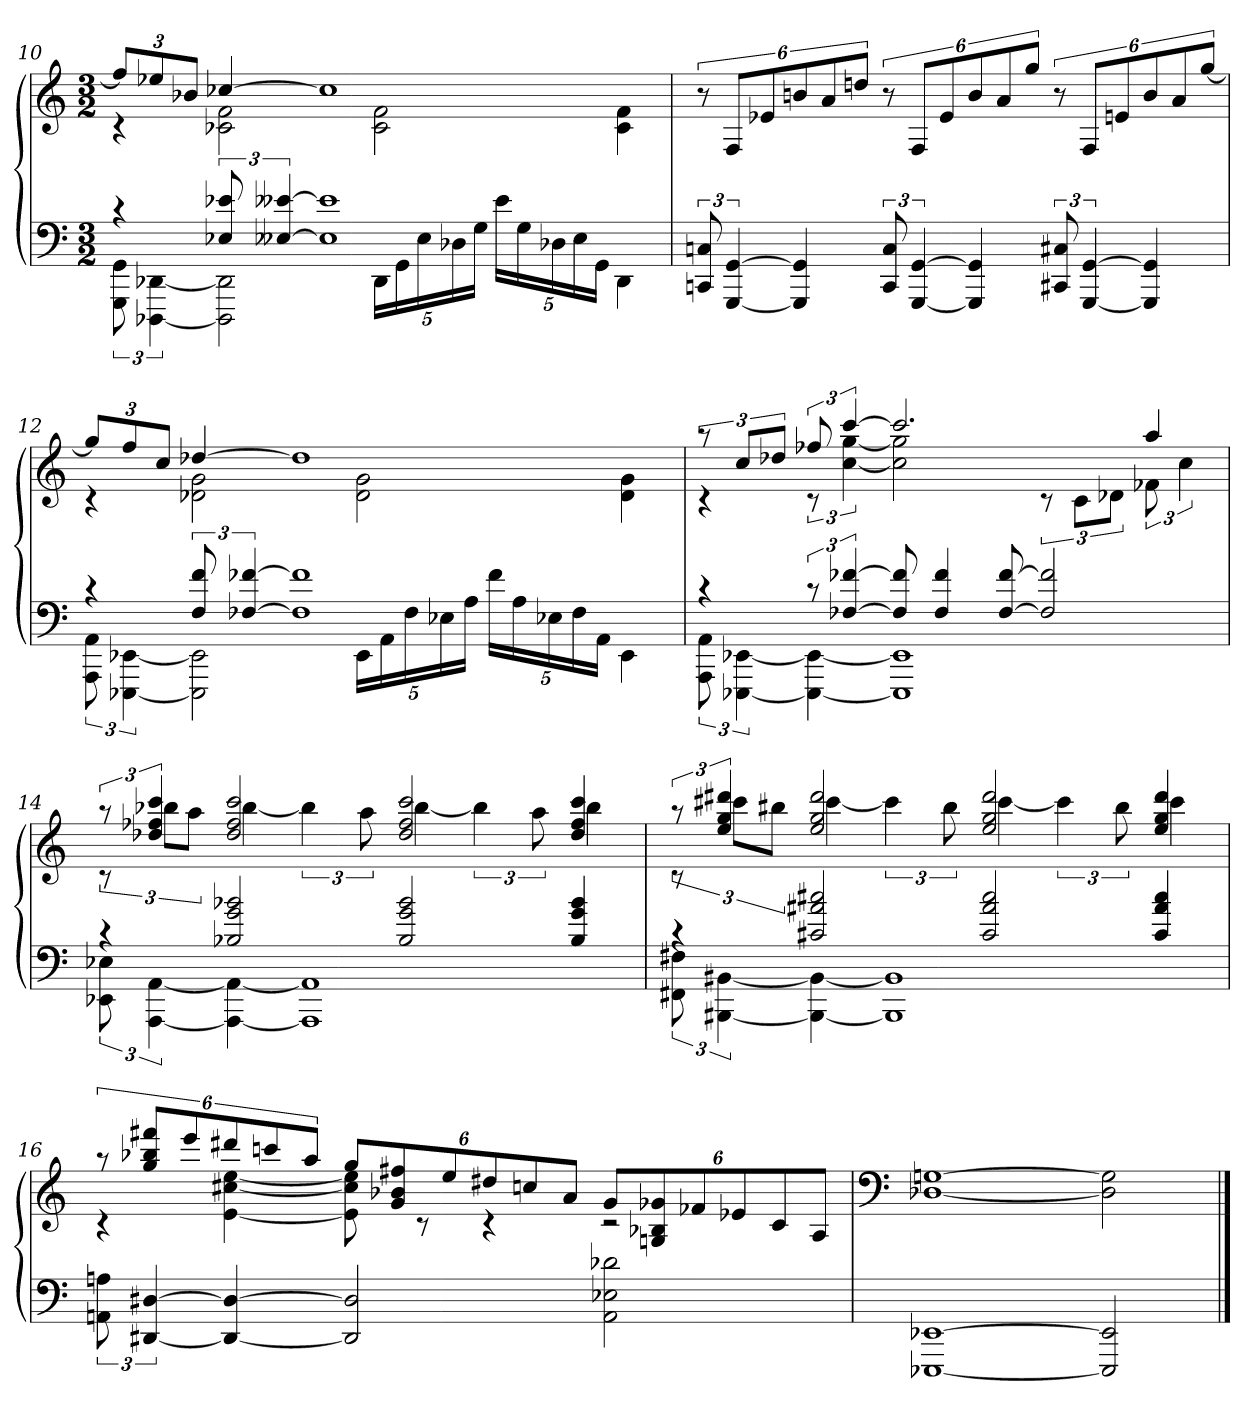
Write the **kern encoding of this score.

**kern	**kern
*part1	*part1
*staff2	*staff1
*clefF4	*clefG2
*k[]	*k[]
*M3/2	*M3/2
=10	=10
*^	*^
4rc	12GGG 12GG	12ffL]	4rc
.	[6DDD-X [6DD-X	12ee-X	.
.	.	12b-XJ	.
12E-X 12e-X	2DDD-] 2DD-]	[4cc-X	2c-X 2f
[6E--X [6e--X	.	.	.
1E--] 1e--]	.	1cc-]	.
.	20DD-LL	.	2c- 2f
.	20GG	.	.
.	20E--	.	.
.	20D-X	.	.
.	20GJJ	.	.
.	20e--LL	.	.
.	20G	.	.
.	20D-X	.	.
.	20E--	.	.
.	20GGJJ	.	.
.	4DD-	.	4c- 4f
*v	*v	*	*
*	*v	*v
=11	=11
12CCn 12Cn	12r
[6GGG [6GG	12FL
.	12e-X
4GGG] 4GG]	12bn
.	12a
.	12ddnJ
12CC 12C	12r
[6GGG [6GG	12FL
.	12e-
4GGG] 4GG]	12b
.	12a
.	12ggJ
12CC#X 12C#X	12r
[6GGG [6GG	12FL
.	12en
4GGG] 4GG]	12b
.	12a
.	[12ggJ
=12	=12
*^	*^
4rc	12AAA 12AA	12ggL]	4rc
.	[6EEE-X [6EE-X	12ff	.
.	.	12ccJ	.
12F 12f	2EEE-] 2EE-]	[4dd-X	2d-X 2g
[6F-X [6f-X	.	.	.
1F-] 1f-]	.	1dd-]	.
.	20EE-LL	.	2d- 2g
.	20AA	.	.
.	20F-	.	.
.	20E-X	.	.
.	20AJJ	.	.
.	20f-LL	.	.
.	20A	.	.
.	20E-X	.	.
.	20F-	.	.
.	20AAJJ	.	.
.	4EE-	.	4d- 4g
=13	=13	=13	=13
4rc	12AAA 12AA	12raa	4rc
.	[6EEE-X [6EE-X	12ccL	.
.	.	12dd-XJ	.
12rc	4EEE-_ 4EE-_	12ff-X	12rc
[6F-X [6f-X	.	[6ccc	[6cc [6gg
8F-] 8f-]	1EEE-] 1EE-]	2.ccc]	2cc] 2gg]
4F- 4f-	.	.	.
[8F- [8f-	.	.	.
2F-] 2f-]	.	.	12rc
.	.	.	12cL
.	.	.	12d-XJ
.	.	4aa	12f-X
.	.	.	6cc
=14	=14	=14	=14
4rc	12EE-X 12E-X	12raa	12rc
.	[6AAA [6AA	6dd-X 6ff-X 6ccc	12bb-XL
.	.	.	12aaJ
2B-X 2g 2b-X	4AAA_ 4AA_	2dd- 2ff- 2ccc	[4bb-
.	1AAA] 1AA]	.	6bb-]
.	.	.	12aa
2B- 2g 2b-	.	2dd- 2ff- 2ccc	[4bb-
.	.	.	6bb-]
.	.	.	12aa
4B- 4g 4b-	.	4dd- 4ff- 4ccc	4bb-
=15	=15	=15	=15
4rc	12FF#X 12F#X	12raa	12rc
.	[6BBB#X [6BB#X	6ee 6gg 6ddd#X	12ccc#XL
.	.	.	12bb#XJ
2c#X 2a#X 2cc#X	4BBB#_ 4BB#_	2ee 2gg 2ddd#	[4ccc#
.	1BBB#] 1BB#]	.	6ccc#]
.	.	.	12bb#
2c# 2a# 2cc#	.	2ee 2gg 2ddd#	[4ccc#
.	.	.	6ccc#]
.	.	.	12bb#
4c# 4a# 4cc#	.	4ee 4gg 4ddd#	4ccc#
*v	*v	*	*
=16	=16	=16
12AAn 12An	12raa	4rc
[6DD#X [6D#X	12gg 12bb-X 12fff#XL	.
.	12eee	.
4DD#_ 4D#_	12ddd#X	[4e [4cc#X [4ee
.	12cccn	.
.	12aaJ	.
2DD#] 2D#]	12ggL	8e] 8cc#] 8ee]
.	12g 12b-X 12ff#X	.
.	.	8rc
.	12ee	.
.	12dd#X	4rc
.	12ccn	.
.	12aJ	.
2AA 2E-X 2d-X	12gL	2rc
.	12Gn 12B-X 12g-X	.
.	12f-X	.
.	12e-X	.
.	12c	.
.	12AJ	.
*	*v	*v
=17	=17
*	*clefF4
[1EEE-X [1EE-X	[1D-X [1Gn
2EEE-] 2EE-]	2D-] 2G]
==	==
*-	*-
